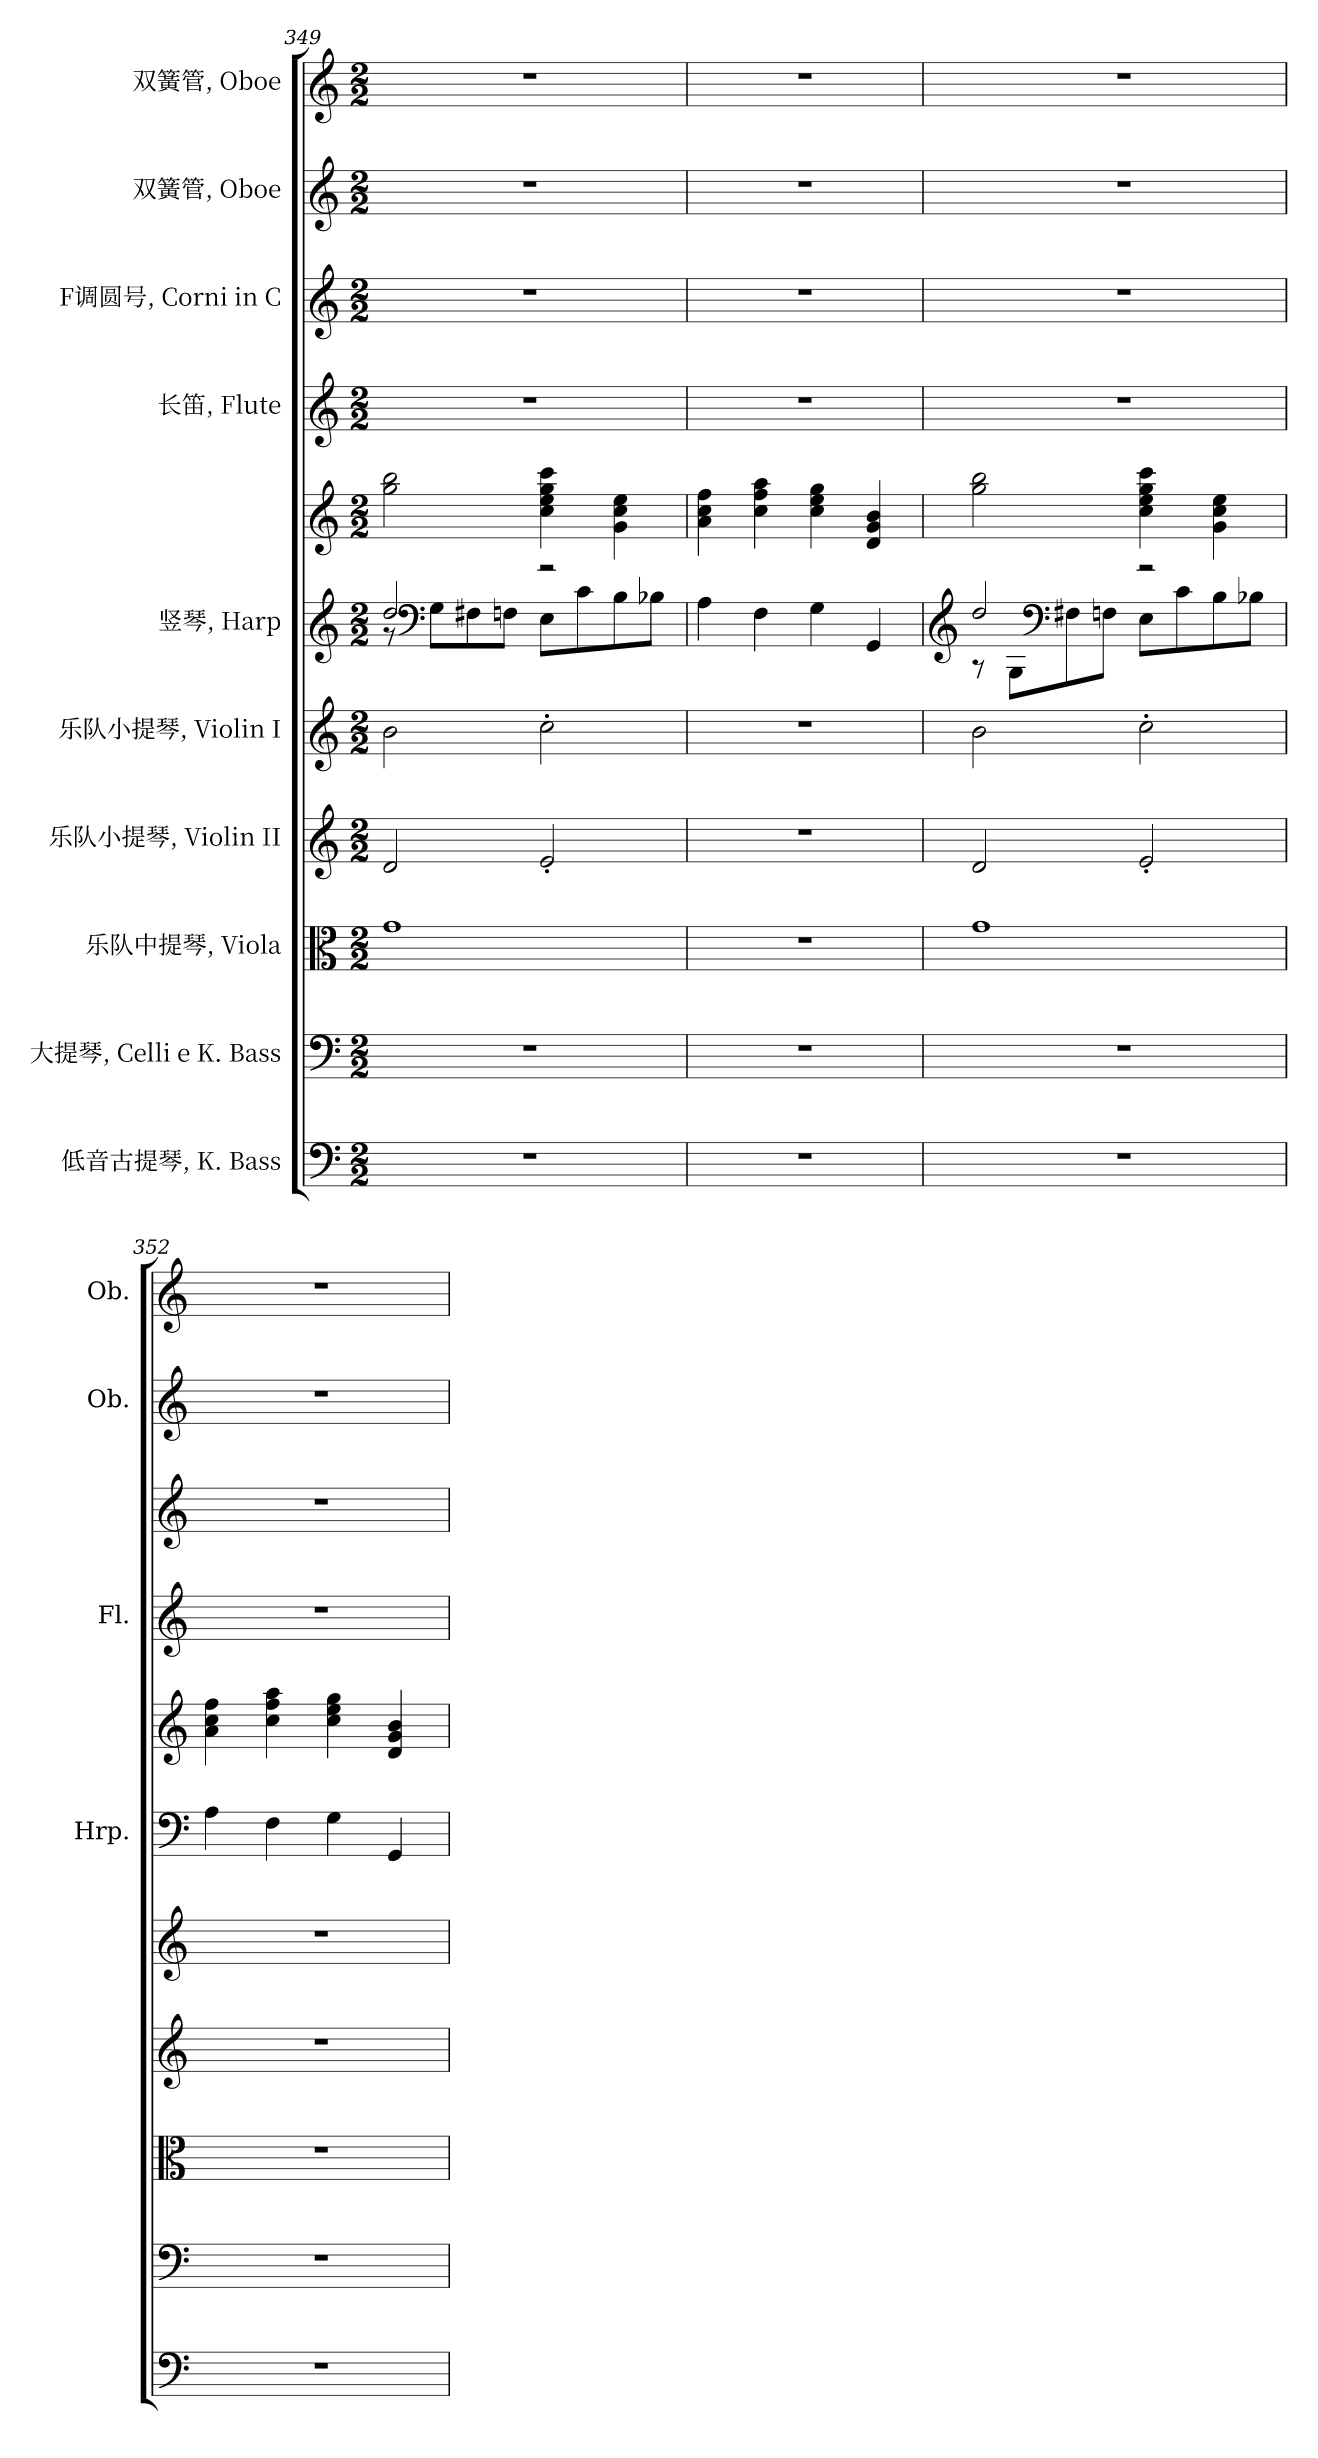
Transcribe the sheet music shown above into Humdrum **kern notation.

**kern	**kern	**kern	**kern	**kern	**kern	**kern	**kern	**kern	**kern	**kern
*part10	*part9	*part8	*part7	*part6	*part5	*part5	*part4	*part3	*part2	*part1
*staff11	*staff10	*staff9	*staff8	*staff7	*staff6	*staff5	*staff4	*staff3	*staff2	*staff1
*I"低音古提琴, K. Bass	*I"大提琴, Celli e K. Bass	*I"乐队中提琴, Viola	*I"乐队小提琴, Violin II	*I"乐队小提琴, Violin I	*I"竖琴, Harp	*	*I"长笛, Flute	*I"F调圆号, Corni in C	*I"双簧管, Oboe	*I"双簧管, Oboe
*	*	*	*	*	*I'Hrp.	*	*I'Fl.	*	*I'Ob.	*I'Ob.
*clefF4	*clefF4	*clefC3	*clefG2	*clefG2	*clefG2	*clefG2	*clefG2	*clefG2	*clefG2	*clefG2
*	*	*	*	*	*	*	*	*ITrd4c7	*	*
*k[]	*k[]	*k[]	*k[]	*k[]	*k[]	*k[]	*k[]	*k[b-]	*k[]	*k[]
*M2/2	*M2/2	*M2/2	*M2/2	*M2/2	*M2/2	*M2/2	*M2/2	*M2/2	*M2/2	*M2/2
=349	=349	=349	=349	=349	=349	=349	=349	=349	=349	=349
*	*	*	*	*	*^	*	*	*	*	*
1r	1r	1g	2d/	2b\	2dd/	8r	2gg\ 2bb\	1r	1r	1r	1r
*	*	*	*	*	*clefF4	*	*	*	*	*	*
.	.	.	.	.	.	8G\L	.	.	.	.	.
.	.	.	.	.	.	8F#X\	.	.	.	.	.
.	.	.	.	.	.	8Fn\J	.	.	.	.	.
.	.	.	2e'/	2cc'\	2r	8E\L	4cc\ 4ee\ 4gg\ 4ccc\	.	.	.	.
.	.	.	.	.	.	8c\	.	.	.	.	.
.	.	.	.	.	.	8B\	4g\ 4cc\ 4ee\	.	.	.	.
.	.	.	.	.	.	8B-X\J	.	.	.	.	.
*	*	*	*	*	*v	*v	*	*	*	*	*
!!LO:PB:g=z
=350	=350	=350	=350	=350	=350	=350	=350	=350	=350	=350
1r	1r	1r	1r	1r	4A\	4a\ 4cc\ 4ff\	1r	1r	1r	1r
.	.	.	.	.	4F\	4cc\ 4ff\ 4aa\	.	.	.	.
.	.	.	.	.	4G\	4cc\ 4ee\ 4gg\	.	.	.	.
.	.	.	.	.	4GG/	4d/ 4g/ 4b/	.	.	.	.
=351	=351	=351	=351	=351	=351	=351	=351	=351	=351	=351
*	*	*	*	*	*clefG2	*	*	*	*	*
*	*	*	*	*	*^	*	*	*	*	*
1r	1r	1g	2d/	2b\	2dd/	8r	2gg\ 2bb\	1r	1r	1r	1r
.	.	.	.	.	.	8G\L	.	.	.	.	.
*	*	*	*	*	*clefF4	*	*	*	*	*	*
.	.	.	.	.	.	8F#X\	.	.	.	.	.
.	.	.	.	.	.	8Fn\J	.	.	.	.	.
.	.	.	2e'/	2cc'\	2r	8E\L	4cc\ 4ee\ 4gg\ 4ccc\	.	.	.	.
.	.	.	.	.	.	8c\	.	.	.	.	.
.	.	.	.	.	.	8B\	4g\ 4cc\ 4ee\	.	.	.	.
.	.	.	.	.	.	8B-X\J	.	.	.	.	.
*	*	*	*	*	*v	*v	*	*	*	*	*
=352	=352	=352	=352	=352	=352	=352	=352	=352	=352	=352
1r	1r	1r	1r	1r	4A\	4a\ 4cc\ 4ff\	1r	1r	1r	1r
.	.	.	.	.	4F\	4cc\ 4ff\ 4aa\	.	.	.	.
.	.	.	.	.	4G\	4cc\ 4ee\ 4gg\	.	.	.	.
.	.	.	.	.	4GG/	4d/ 4g/ 4b/	.	.	.	.
=	=	=	=	=	=	=	=	=	=	=
*-	*-	*-	*-	*-	*-	*-	*-	*-	*-	*-
